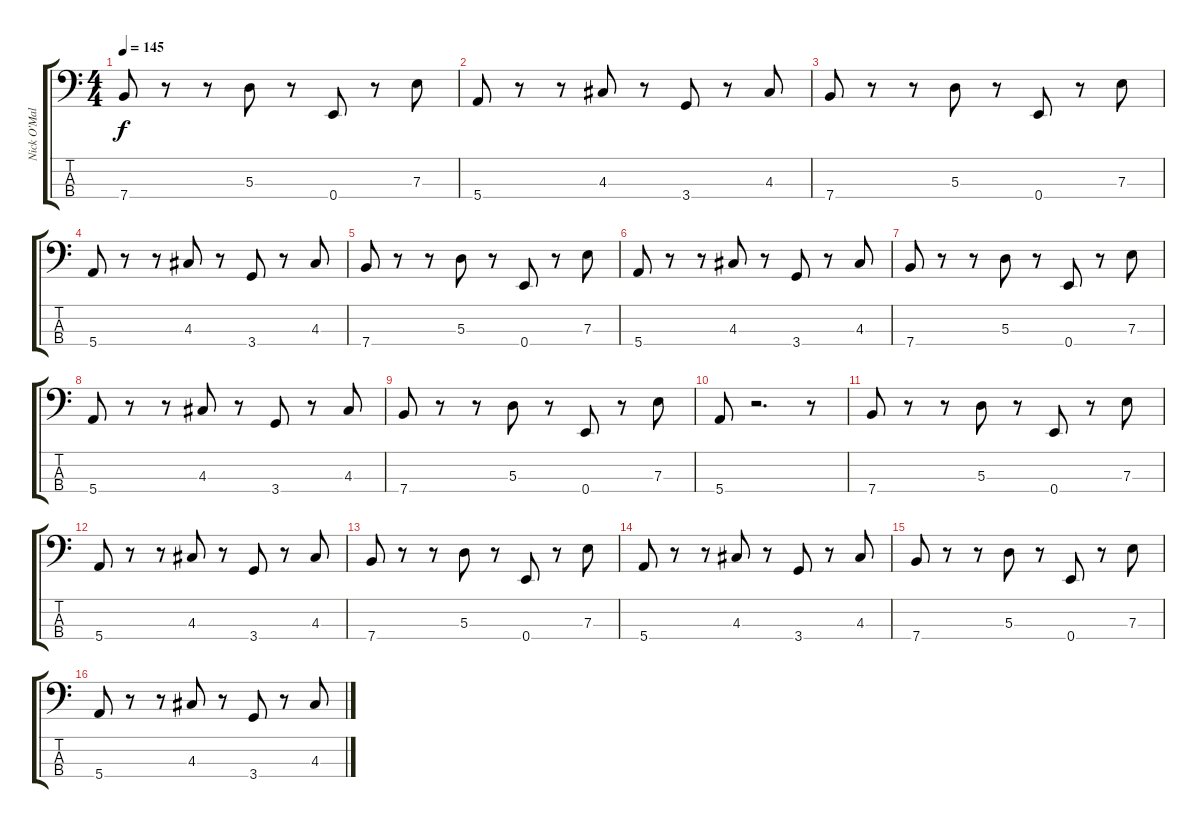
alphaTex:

\track ("Nick O'Malley" "Nick O'Mal") {instrument electricbasspick}
\staff {score tabs}
\tuning (G2 D2 A1 E1) {hide}
\ts (4 4)
\tempo 145
\clef f4
\ks c
7.4.8{dy f} r.8 r.8 5.3.8 r.8 0.4.8 r.8 7.3.8 |
5.4.8 r.8 r.8 4.3.8 r.8 3.4.8 r.8 4.3.8 |
7.4.8 r.8 r.8 5.3.8 r.8 0.4.8 r.8 7.3.8 |
5.4.8 r.8 r.8 4.3.8 r.8 3.4.8 r.8 4.3.8 |
7.4.8 r.8 r.8 5.3.8 r.8 0.4.8 r.8 7.3.8 |
5.4.8 r.8 r.8 4.3.8 r.8 3.4.8 r.8 4.3.8 |
7.4.8 r.8 r.8 5.3.8 r.8 0.4.8 r.8 7.3.8 |
5.4.8 r.8 r.8 4.3.8 r.8 3.4.8 r.8 4.3.8 |
7.4.8 r.8 r.8 5.3.8 r.8 0.4.8 r.8 7.3.8 |
5.4.8 r.2{d} r.8 |
7.4.8 r.8 r.8 5.3.8 r.8 0.4.8 r.8 7.3.8 |
5.4.8 r.8 r.8 4.3.8 r.8 3.4.8 r.8 4.3.8 |
7.4.8 r.8 r.8 5.3.8 r.8 0.4.8 r.8 7.3.8 |
5.4.8 r.8 r.8 4.3.8 r.8 3.4.8 r.8 4.3.8 |
7.4.8 r.8 r.8 5.3.8 r.8 0.4.8 r.8 7.3.8 |
5.4.8 r.8 r.8 4.3.8 r.8 3.4.8 r.8 4.3.8
